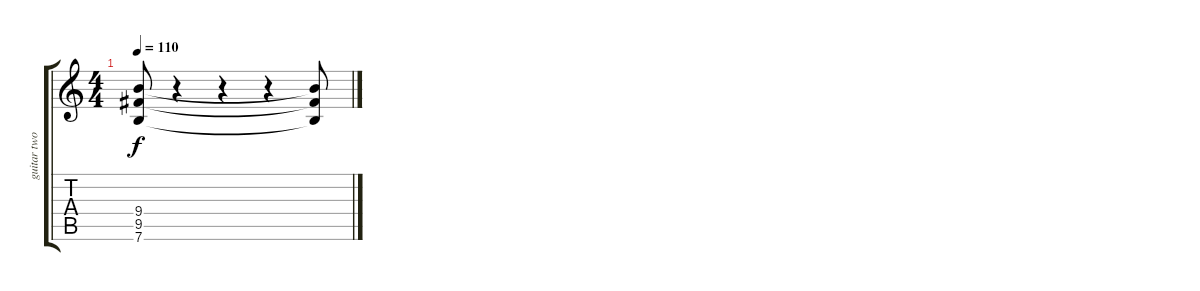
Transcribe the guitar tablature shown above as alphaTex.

\track ("guitar two" "guitar two") {instrument distortionguitar}
\staff {score tabs}
\tuning (E4 B3 G3 D3 A2 E2) {hide}
\ts (4 4)
\tempo 110
\clef g2
\ks c
(9.4 9.5 7.6).8{dy f} r.4 r.4 r.4 (9.4{t} 9.5{t} 7.6{t}).8
